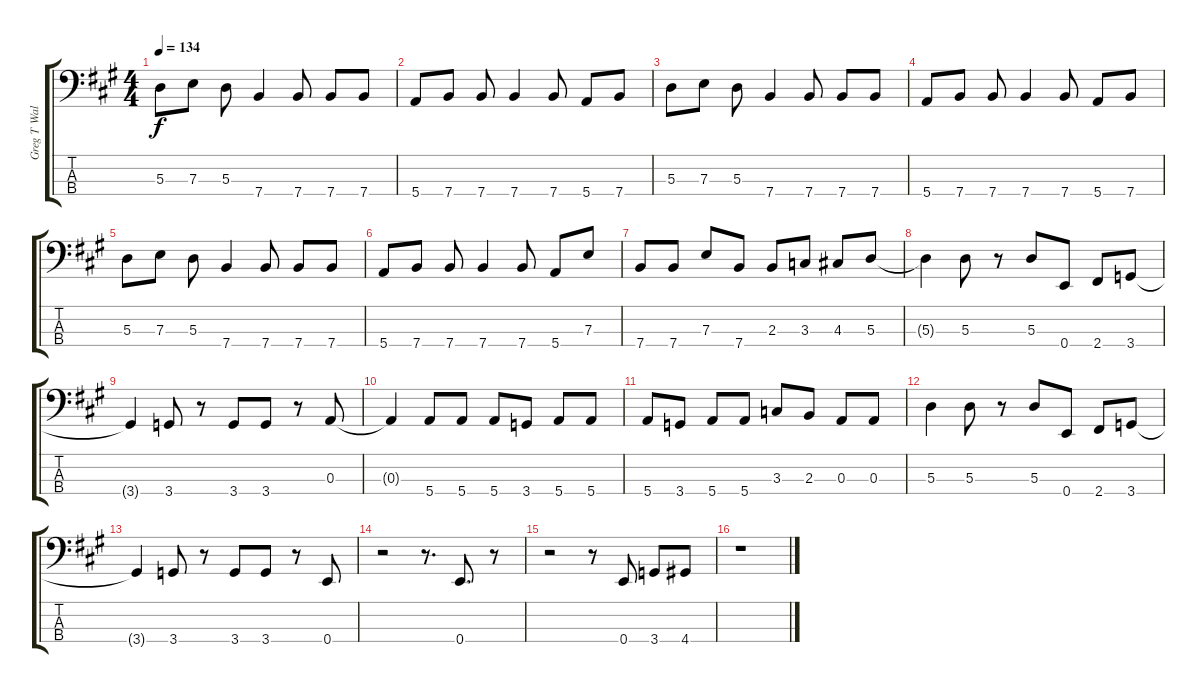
\track ("Greg T Walker Bass" "Greg T Wal") {instrument electricbassfinger}
\staff {score tabs}
\tuning (G2 D2 A1 E1) {hide}
\ts (4 4)
\tempo 134
\clef f4
\ks a
5.3.8{dy f} 7.3.8 5.3.8 7.4.4 7.4.8 7.4.8 7.4.8 |
5.4.8 7.4.8 7.4.8 7.4.4 7.4.8 5.4.8 7.4.8 |
5.3.8 7.3.8 5.3.8 7.4.4 7.4.8 7.4.8 7.4.8 |
5.4.8 7.4.8 7.4.8 7.4.4 7.4.8 5.4.8 7.4.8 |
5.3.8 7.3.8 5.3.8 7.4.4 7.4.8 7.4.8 7.4.8 |
5.4.8 7.4.8 7.4.8 7.4.4 7.4.8 5.4.8 7.3.8 |
7.4.8 7.4.8 7.3.8 7.4.8 2.3.8 3.3.8 4.3.8 5.3.8 |
5.3{t}.4 5.3.8 r.8 5.3.8 0.4.8 2.4.8 3.4.8 |
3.4{t}.4 3.4.8 r.8 3.4.8 3.4.8 r.8 0.3.8 |
0.3{t}.4 5.4.8 5.4.8 5.4.8 3.4.8 5.4.8 5.4.8 |
5.4.8 3.4.8 5.4.8 5.4.8 3.3.8 2.3.8 0.3.8 0.3.8 |
5.3.4 5.3.8 r.8 5.3.8 0.4.8 2.4.8 3.4.8 |
3.4{t}.4 3.4.8 r.8 3.4.8 3.4.8 r.8 0.4.8 |
r.2 r.8{d} 0.4.8{d} r.8 |
r.2 r.8 0.4.8 3.4.8 4.4.8 |
r.1
